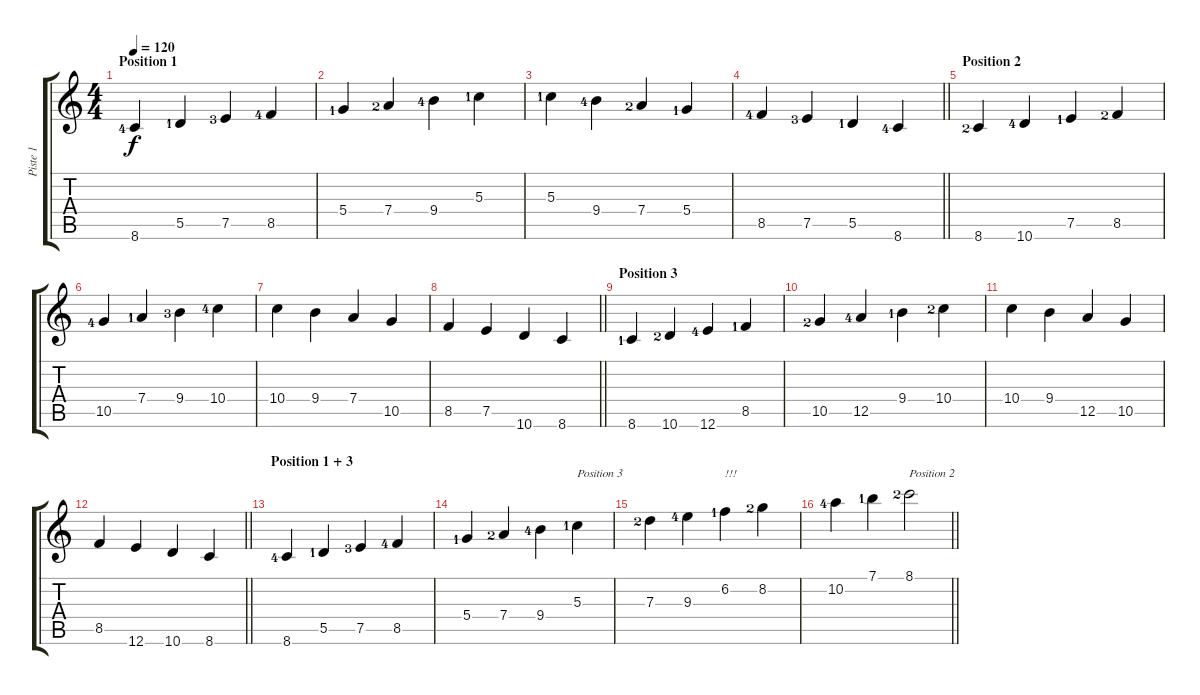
\track ("Piste 1" "Piste 1") {instrument acousticguitarsteel}
\staff {score tabs}
\tuning (E4 B3 G3 D3 A2 E2) {hide}
\ts (4 4)
\section ("" "Position 1")
\tempo 120
\clef g2
\ks c
8.6{lf 5}.4{dy f instrument acousticguitarsteel} 5.5{lf 2}.4 7.5{lf 4}.4 8.5{lf 5}.4 |
5.4{lf 2}.4 7.4{lf 3}.4 9.4{lf 5}.4 5.3{lf 2}.4 |
5.3{lf 2}.4 9.4{lf 5}.4 7.4{lf 3}.4 5.4{lf 2}.4 |
\barLineRight lightlight
8.5{lf 5}.4 7.5{lf 4}.4 5.5{lf 2}.4 8.6{lf 5}.4 |
\section ("" "Position 2")
8.6{lf 3}.4 10.6{lf 5}.4 7.5{lf 2}.4 8.5{lf 3}.4 |
10.5{lf 5}.4 7.4{lf 2}.4 9.4{lf 4}.4 10.4{lf 5}.4 |
10.4.4 9.4.4 7.4.4 10.5.4 |
\barLineRight lightlight
8.5.4 7.5.4 10.6.4 8.6.4 |
\section ("" "Position 3")
8.6{lf 2}.4 10.6{lf 3}.4 12.6{lf 5}.4 8.5{lf 2}.4 |
10.5{lf 3}.4 12.5{lf 5}.4 9.4{lf 2}.4 10.4{lf 3}.4 |
10.4.4 9.4.4 12.5.4 10.5.4 |
\barLineRight lightlight
8.5.4 12.6.4 10.6.4 8.6.4 |
\section ("" "Position 1 + 3")
8.6{lf 5}.4 5.5{lf 2}.4 7.5{lf 4}.4 8.5{lf 5}.4 |
5.4{lf 2}.4 7.4{lf 3}.4 9.4{lf 5}.4 5.3{lf 2}.4{txt "Position 3"} |
7.3{lf 3}.4 9.3{lf 5}.4 6.2{lf 2}.4{txt "!!!"} 8.2{lf 3}.4 |
\barLineRight lightlight
10.2{lf 5}.4 7.1{lf 2}.4 8.1{lf 3}.2{txt "Position 2"}
